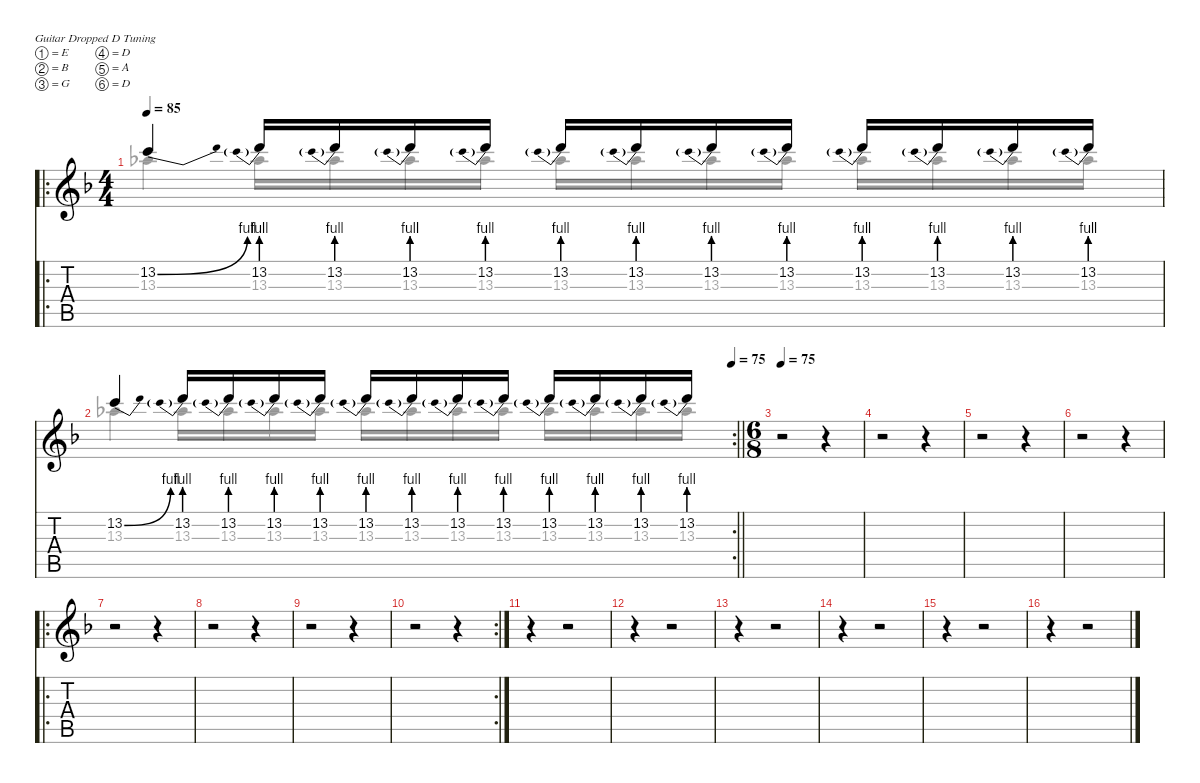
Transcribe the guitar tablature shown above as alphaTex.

\defaultSystemsLayout 4
\hideDynamics
\bracketExtendMode nobrackets
\singleTrackTrackNamePolicy hidden
\multiTrackTrackNamePolicy hidden
\firstSystemTrackNameMode fullname
\firstSystemTrackNameOrientation horizontal
\otherSystemsTrackNameOrientation horizontal
\track ("Distorted Guitar 1" "dist.guit.") {instrument distortionguitar}
\staff {score tabs}
\tuning (E4 B3 G3 D3 A2 D2)
\voice
\ro
\ts (4 4)
\tempo 85
\clef g2
\ks f
13.2{be (bend 0 0 9.999999599999999 4) acc forcenatural}.4{dy f beam Up} 13.2{be (prebend 0 4 60 4)}.16{beam Up} 13.2{be (prebend 0 4 60 4)}.16{beam Up} 13.2{be (prebend 0 4 60 4)}.16{beam Up} 13.2{be (prebend 0 4 60 4)}.16{beam Up} 13.2{be (prebend 0 4 60 4)}.16{beam Up} 13.2{be (prebend 0 4 60 4)}.16{beam Up} 13.2{be (prebend 0 4 60 4)}.16{beam Up} 13.2{be (prebend 0 4 60 4)}.16{beam Up} 13.2{be (prebend 0 4 60 4)}.16{beam Up} 13.2{be (prebend 0 4 60 4)}.16{beam Up} 13.2{be (prebend 0 4 60 4)}.16{beam Up} 13.2{be (prebend 0 4 60 4)}.16{beam Up} |
\rc 2
\tempo (75 1)
\barLineRight lightlight
13.2{be (bend 0 0 9.999999599999999 4) acc forcenatural}.4{beam Up} 13.2{be (prebend 0 4 60 4)}.16{beam Up} 13.2{be (prebend 0 4 60 4)}.16{beam Up} 13.2{be (prebend 0 4 60 4)}.16{beam Up} 13.2{be (prebend 0 4 60 4)}.16{beam Up} 13.2{be (prebend 0 4 60 4)}.16{beam Up} 13.2{be (prebend 0 4 60 4)}.16{beam Up} 13.2{be (prebend 0 4 60 4)}.16{beam Up} 13.2{be (prebend 0 4 60 4)}.16{beam Up} 13.2{be (prebend 0 4 60 4)}.16{beam Up} 13.2{be (prebend 0 4 60 4)}.16{beam Up} 13.2{be (prebend 0 4 60 4)}.16{beam Up} 13.2{be (prebend 0 4 60 4)}.16{beam Up} |
\ts (6 8)
\beaming (8 2 2 2 2)
\tempo 75
r.2{beam Down} r.4{beam Down} |
r.2{beam Down} r.4{beam Down} |
r.2{beam Down} r.4{beam Down} |
r.2{beam Down} r.4{beam Down} |
\ro
r.2{beam Down} r.4{beam Down} |
r.2{beam Down} r.4{beam Down} |
r.2{beam Down} r.4{beam Down} |
\rc 2
r.2{beam Down} r.4{beam Down} |
r.4{beam Down} r.2{beam Down} |
r.4{beam Down} r.2{beam Down} |
r.4{beam Down} r.2{beam Down} |
r.4{beam Down} r.2{beam Down} |
r.4{beam Down} r.2{beam Down} |
r.4{beam Down} r.2{beam Down}
\voice
\clef g2
\ottava regular
\simile none
\ks f
13.3{acc b}.4{dy f beam Down} 13.3{acc b}.16{beam Down} 13.3{acc b}.16{beam Down} 13.3{acc b}.16{beam Down} 13.3{acc b}.16{beam Down} 13.3{acc b}.16{beam Down} 13.3{acc b}.16{beam Down} 13.3{acc b}.16{beam Down} 13.3{acc b}.16{beam Down} 13.3{acc b}.16{beam Down} 13.3{acc b}.16{beam Down} 13.3{acc b}.16{beam Down} 13.3{acc b}.16{beam Down} |
\barLineRight lightlight
13.3{acc b}.4{beam Down} 13.3{acc b}.16{beam Down} 13.3{acc b}.16{beam Down} 13.3{acc b}.16{beam Down} 13.3{acc b}.16{beam Down} 13.3{acc b}.16{beam Down} 13.3{acc b}.16{beam Down} 13.3{acc b}.16{beam Down} 13.3{acc b}.16{beam Down} 13.3{acc b}.16{beam Down} 13.3{acc b}.16{beam Down} 13.3{acc b}.16{beam Down} 13.3{acc b}.16{beam Down} |
|
|
|
|
|
|
|
|
|
|
|
|
|
